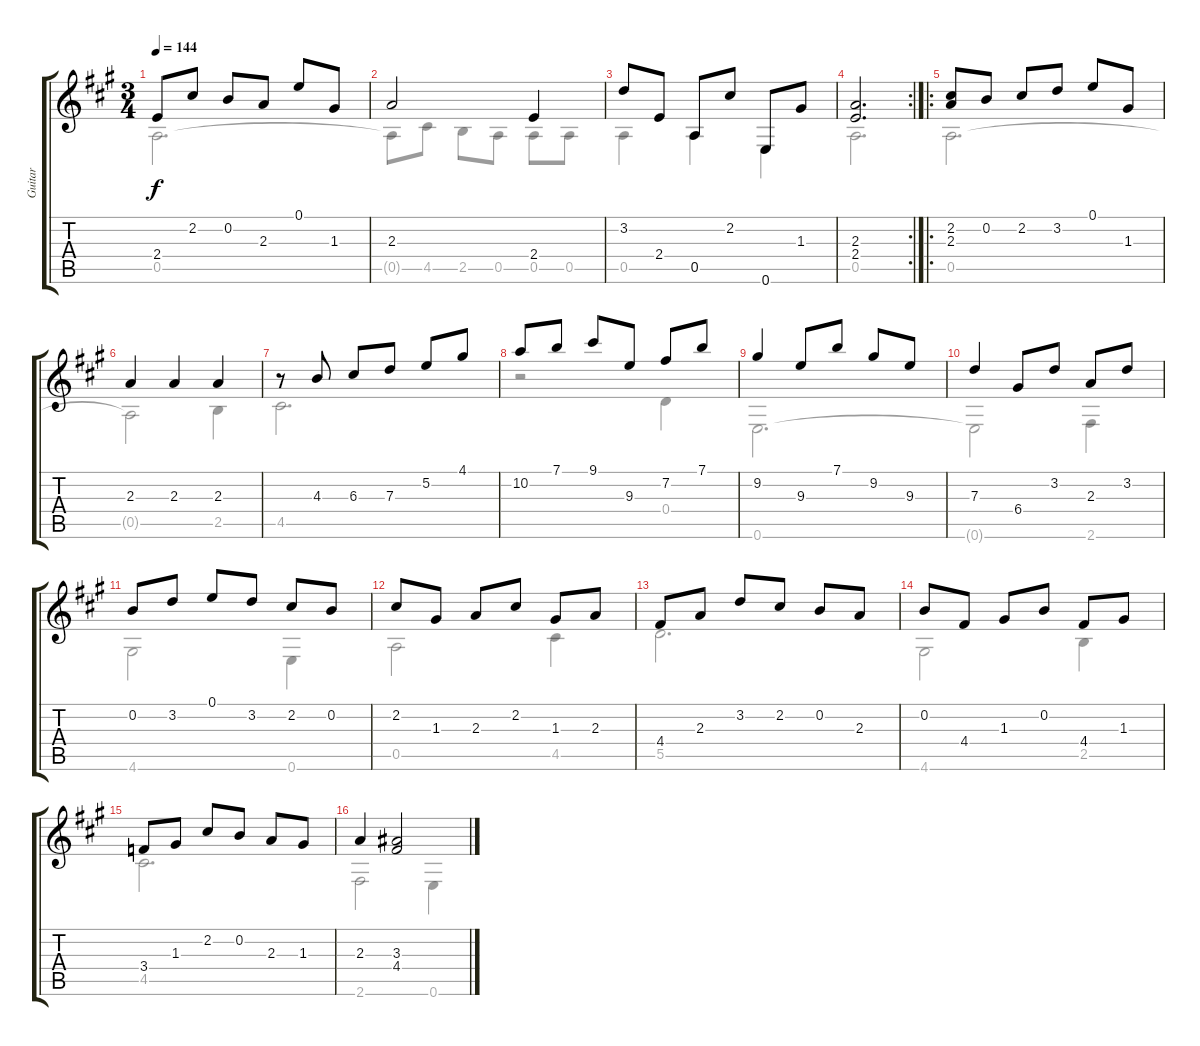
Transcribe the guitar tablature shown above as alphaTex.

\track ("Guitar" "Guitar") {instrument acousticguitarnylon}
\staff {score tabs}
\tuning (E4 B3 G3 D3 A2 E2) {hide}
\voice
\ts (3 4)
\tempo 144
\clef g2
\ks a
2.4{t}.8{dy f} 2.2.8 0.2.8 2.3.8 0.1.8 1.3.8 |
2.3.2 2.4.4 |
3.2.8 2.4.8 0.5.8 2.2.8 0.6.8 1.3.8 |
\rc 2
(2.3 2.4).2{d} |
\ro
(2.2 2.3).8 0.2.8 2.2.8 3.2.8 0.1.8 1.3.8 |
2.3.4 2.3.4 2.3.4 |
r.8 4.3.8 6.3.8 7.3.8 5.2.8 4.1.8 |
10.2.8 7.1.8 9.1.8 9.3.8 7.2.8 7.1.8 |
9.2.4 9.3.8 7.1.8 9.2.8 9.3.8 |
7.3.4 6.4.8 3.2.8 2.3.8 3.2.8 |
0.2.8 3.2.8 0.1.8 3.2.8 2.2.8 0.2.8 |
2.2.8 1.3.8 2.3.8 2.2.8 1.3.8 2.3.8 |
4.4.8 2.3.8 3.2.8 2.2.8 0.2.8 2.3.8 |
0.2.8 4.4.8 1.3.8 0.2.8 4.4.8 1.3.8 |
3.4.8 1.3.8 2.2.8 0.2.8 2.3.8 1.3.8 |
2.3.4 (3.3 4.4).2
\voice
\clef g2
\ottava regular
\simile none
\ks a
0.5.2{d dy f} |
0.5{t}.8 4.5.8 2.5.8 0.5.8 0.5.8 0.5.8 |
0.5.4 0.5.4 0.6.4 |
0.5.2{d} |
0.5.2{d} |
0.5{t}.2 2.5.4 |
4.5.2{d} |
r.2 0.4.4 |
0.6.2{d} |
0.6{t}.2 2.6.4 |
4.6.2 0.6.4 |
0.5.2 4.5.4 |
5.5.2{d} |
4.6.2 2.5.4 |
4.5.2{d} |
2.6.2 0.6.4
